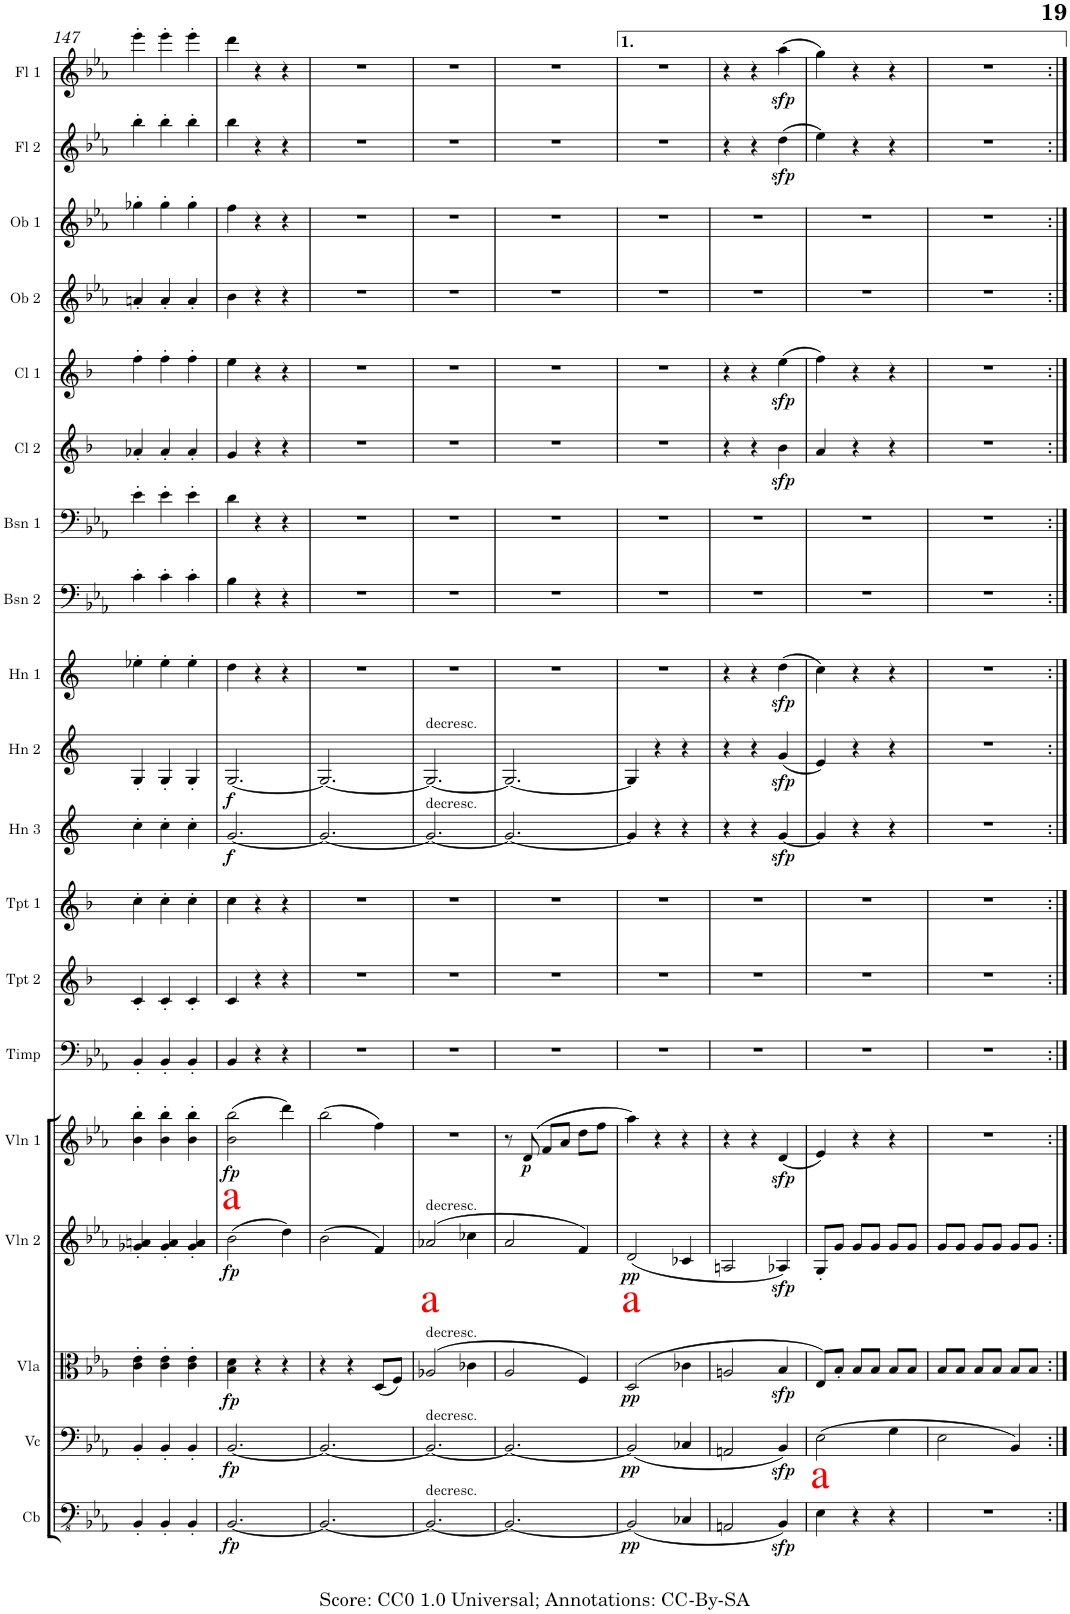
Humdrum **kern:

**kern	**dynam	**kern	**text	**dynam	**kern	**dynam	**kern	**text	**dynam	**kern	**text	**dynam	**kern	**kern	**kern	**kern	**dynam	**kern	**dynam	**kern	**dynam	**kern	**kern	**kern	**dynam	**kern	**dynam	**kern	**kern	**kern	**dynam	**kern	**dynam
*part19	*part19	*part18	*part18	*part18	*part17	*part17	*part16	*part16	*part16	*part15	*part15	*part15	*part14	*part13	*part12	*part11	*part11	*part10	*part10	*part9	*part9	*part8	*part7	*part6	*part6	*part5	*part5	*part4	*part3	*part2	*part2	*part1	*part1
*staff19	*staff19	*staff18	*staff18	*staff18	*staff17	*staff17	*staff16	*staff16	*staff16	*staff15	*staff15	*staff15	*staff14	*staff13	*staff12	*staff11	*staff11	*staff10	*staff10	*staff9	*staff9	*staff8	*staff7	*staff6	*staff6	*staff5	*staff5	*staff4	*staff3	*staff2	*staff2	*staff1	*staff1
*I"Contrabass	*	*I"Violoncello	*	*	*I"Viola	*	*I"Violin 2	*	*	*I"Violin 1	*	*	*I"Timpani	*I"Bb Trumpet 2	*I"Bb Trumpet 1	*I"Eb Horn 3	*	*I"Eb Horn 2	*	*I"Eb Horn 1	*	*I"Bassoon 2	*I"Bassoon 1	*I"Bb Clarinet 2	*	*I"Bb Clarinet 1	*	*I"Oboe 2	*I"Oboe 1	*I"Flute 2	*	*I"Flute 1	*
*I'Cb	*	*I'Vc	*	*	*I'Vla	*	*I'Vln 2	*	*	*I'Vln 1	*	*	*I'Timp	*I'Tpt 2	*I'Tpt 1	*I'Hn 3	*	*I'Hn 2	*	*I'Hn 1	*	*I'Bsn 2	*I'Bsn 1	*I'Cl 2	*	*I'Cl 1	*	*I'Ob 2	*I'Ob 1	*I'Fl 2	*	*I'Fl 1	*
!!LO:PB:g=z
*clefFv4	*	*clefF4	*	*	*clefC3	*	*clefG2	*	*	*clefG2	*	*	*clefF4	*clefG2	*clefG2	*clefG2	*	*clefG2	*	*clefG2	*	*clefF4	*clefF4	*clefG2	*	*clefG2	*	*clefG2	*clefG2	*clefG2	*	*clefG2	*
*	*	*	*	*	*	*	*	*	*	*	*	*	*	*Trd1c2	*Trd1c2	*Trd5c9	*	*Trd5c9	*	*Trd5c9	*	*	*	*Trd1c2	*	*Trd1c2	*	*	*	*	*	*	*
*k[b-e-a-]	*	*k[b-e-a-]	*	*	*k[b-e-a-]	*	*k[b-e-a-]	*	*	*k[b-e-a-]	*	*	*k[b-e-a-]	*k[b-]	*k[b-]	*k[]	*	*k[]	*	*k[]	*	*k[b-e-a-]	*k[b-e-a-]	*k[b-]	*	*k[b-]	*	*k[b-e-a-]	*k[b-e-a-]	*k[b-e-a-]	*	*k[b-e-a-]	*
*M3/4	*	*M3/4	*	*	*M3/4	*	*M3/4	*	*	*M3/4	*	*	*M3/4	*M3/4	*M3/4	*M3/4	*	*M3/4	*	*M3/4	*	*M3/4	*M3/4	*M3/4	*	*M3/4	*	*M3/4	*M3/4	*M3/4	*	*M3/4	*
=147	=147	=147	=147	=147	=147	=147	=147	=147	=147	=147	=147	=147	=147	=147	=147	=147	=147	=147	=147	=147	=147	=147	=147	=147	=147	=147	=147	=147	=147	=147	=147	=147	=147
4BBB-'/	.	4BB-'/	.	.	4c\' 4e-\'	.	4g-X/' 4an/'	.	.	4b-\' 4bb-\'	.	.	4BB-'/	4c'/	4cc'\	4cc'\	.	4G'/	.	4ee-X'\	.	4c'\	4e-'\	4a-X'/	.	4ff'\	.	4an'/	4gg-X'\	4bb-'\	.	4eee-'\	.
4BBB-'/	.	4BB-'/	.	.	4c\' 4e-\'	.	4g-/' 4a/'	.	.	4b-\' 4bb-\'	.	.	4BB-'/	4c'/	4cc'\	4cc'\	.	4G'/	.	4ee-'\	.	4c'\	4e-'\	4a-'/	.	4ff'\	.	4a'/	4gg-'\	4bb-'\	.	4eee-'\	.
4BBB-'/	.	4BB-'/	.	.	4c\' 4e-\'	.	4g-/' 4a/'	.	.	4b-\' 4bb-\'	.	.	4BB-'/	4c'/	4cc'\	4cc'\	.	4G'/	.	4ee-'\	.	4c'\	4e-'\	4a-'/	.	4ff'\	.	4a'/	4gg-'\	4bb-'\	.	4eee-'\	.
=148	=148	=148	=148	=148	=148	=148	=148	=148	=148	=148	=148	=148	=148	=148	=148	=148	=148	=148	=148	=148	=148	=148	=148	=148	=148	=148	=148	=148	=148	=148	=148	=148	=148
!	!LO:DY:b	!	!	!LO:DY:b	!	!LO:DY:b	!	!	!LO:DY:b	!	!LO:LY:b:color=#FF0000	!LO:DY:b	!	!	!	!	!LO:DY:b	!	!LO:DY:b	!	!	!	!	!	!	!	!	!	!	!	!	!	!
[2.BBB-/	fp	[2.BB-/	.	fp	4B-\ 4d\	fp	(2b-\	.	fp	(2b-\ 2bb-\	a	fp	4BB-/	4c/	4cc\	[2.g/	f	[2.G/	f	4dd\	.	4B-\	4d\	4g/	.	4ee\	.	4b-\	4ff\	4bb-\	.	4ddd\	.
.	.	.	.	.	4r	.	.	.	.	.	.	.	4r	4r	4r	.	.	.	.	4r	.	4r	4r	4r	.	4r	.	4r	4r	4r	.	4r	.
.	.	.	.	.	4r	.	4dd\)	.	.	4ddd\)	.	.	4r	4r	4r	.	.	.	.	4r	.	4r	4r	4r	.	4r	.	4r	4r	4r	.	4r	.
=149	=149	=149	=149	=149	=149	=149	=149	=149	=149	=149	=149	=149	=149	=149	=149	=149	=149	=149	=149	=149	=149	=149	=149	=149	=149	=149	=149	=149	=149	=149	=149	=149	=149
2.BBB-/_	.	2.BB-/_	.	.	4r	.	(2b-\	.	.	(2bb-\	.	.	2.r	2.r	2.r	2.g/_	.	2.G/_	.	2.r	.	2.r	2.r	2.r	.	2.r	.	2.r	2.r	2.r	.	2.r	.
.	.	.	.	.	4r	.	.	.	.	.	.	.	.	.	.	.	.	.	.	.	.	.	.	.	.	.	.	.	.	.	.	.	.
.	.	.	.	.	(8D/L	.	4f/)	.	.	4ff\)	.	.	.	.	.	.	.	.	.	.	.	.	.	.	.	.	.	.	.	.	.	.	.
.	.	.	.	.	8F/J)	.	.	.	.	.	.	.	.	.	.	.	.	.	.	.	.	.	.	.	.	.	.	.	.	.	.	.	.
=150	=150	=150	=150	=150	=150	=150	=150	=150	=150	=150	=150	=150	=150	=150	=150	=150	=150	=150	=150	=150	=150	=150	=150	=150	=150	=150	=150	=150	=150	=150	=150	=150	=150
!	!	!	!	!	!	!	!	!	!	!	!	!	!	!	!	!	!	!LO:TX:a:t=decresc.	!	!	!	!	!	!	!	!	!	!	!	!	!	!	!
!	!	!	!	!	!	!	!	!	!	!	!	!	!	!	!	!LO:TX:a:t=decresc.	!	!	!	!	!	!	!	!	!	!	!	!	!	!	!	!	!
!	!	!	!	!	!	!	!LO:TX:a:t=decresc.	!	!	!	!	!	!	!	!	!	!	!	!	!	!	!	!	!	!	!	!	!	!	!	!	!	!
!	!	!	!	!	!LO:TX:a:t=decresc.	!	!	!	!	!	!	!	!	!	!	!	!	!	!	!	!	!	!	!	!	!	!	!	!	!	!	!	!
!	!	!LO:TX:a:t=decresc.	!	!	!	!	!	!	!	!	!	!	!	!	!	!	!	!	!	!	!	!	!	!	!	!	!	!	!	!	!	!	!
!LO:TX:a:t=decresc.	!	!	!	!	!	!	!	!	!	!	!	!	!	!	!	!	!	!	!	!	!	!	!	!	!	!	!	!	!	!	!	!	!
!	!	!	!	!	!	!	!	!LO:LY:b:color=#FF0000	!	!	!	!	!	!	!	!	!	!	!	!	!	!	!	!	!	!	!	!	!	!	!	!	!
2.BBB-/_	.	2.BB-/_	.	.	(2A-X/	.	(2a-X/	a	.	2.r	.	.	2.r	2.r	2.r	2.g/_	.	2.G/_	.	2.r	.	2.r	2.r	2.r	.	2.r	.	2.r	2.r	2.r	.	2.r	.
.	.	.	.	.	4c-X\	.	4cc-X\	.	.	.	.	.	.	.	.	.	.	.	.	.	.	.	.	.	.	.	.	.	.	.	.	.	.
=151	=151	=151	=151	=151	=151	=151	=151	=151	=151	=151	=151	=151	=151	=151	=151	=151	=151	=151	=151	=151	=151	=151	=151	=151	=151	=151	=151	=151	=151	=151	=151	=151	=151
2.BBB-/_	.	2.BB-/_	.	.	2A-/	.	2a-/	.	.	8r	.	.	2.r	2.r	2.r	2.g/_	.	2.G/_	.	2.r	.	2.r	2.r	2.r	.	2.r	.	2.r	2.r	2.r	.	2.r	.
!	!	!	!	!	!	!	!	!	!	!	!	!LO:DY:b	!	!	!	!	!	!	!	!	!	!	!	!	!	!	!	!	!	!	!	!	!
.	.	.	.	.	.	.	.	.	.	(8d/	.	p	.	.	.	.	.	.	.	.	.	.	.	.	.	.	.	.	.	.	.	.	.
.	.	.	.	.	.	.	.	.	.	8f/L	.	.	.	.	.	.	.	.	.	.	.	.	.	.	.	.	.	.	.	.	.	.	.
.	.	.	.	.	.	.	.	.	.	8a-/J	.	.	.	.	.	.	.	.	.	.	.	.	.	.	.	.	.	.	.	.	.	.	.
.	.	.	.	.	4F/)	.	4f/)	.	.	8dd\L	.	.	.	.	.	.	.	.	.	.	.	.	.	.	.	.	.	.	.	.	.	.	.
.	.	.	.	.	.	.	.	.	.	8ff\J	.	.	.	.	.	.	.	.	.	.	.	.	.	.	.	.	.	.	.	.	.	.	.
=152	=152	=152	=152	=152	=152	=152	=152	=152	=152	=152	=152	=152	=152	=152	=152	=152	=152	=152	=152	=152	=152	=152	=152	=152	=152	=152	=152	=152	=152	=152	=152	=152	=152
!	!LO:DY:b	!	!	!LO:DY:b	!	!LO:DY:b	!	!LO:LY:b:color=#FF0000	!LO:DY:b	!	!	!	!	!	!	!	!	!	!	!	!	!	!	!	!	!	!	!	!	!	!	!	!
(2BBB-/]	pp	(2BB-/]	.	pp	(2D/	pp	(2d/	a	pp	4aa-\)	.	.	2.r	2.r	2.r	4g/]	.	4G/]	.	2.r	.	2.r	2.r	2.r	.	2.r	.	2.r	2.r	2.r	.	2.r	.
.	.	.	.	.	.	.	.	.	.	4r	.	.	.	.	.	4r	.	4r	.	.	.	.	.	.	.	.	.	.	.	.	.	.	.
4CC-X/	.	4C-X/	.	.	4c-X\	.	4c-X/	.	.	4r	.	.	.	.	.	4r	.	4r	.	.	.	.	.	.	.	.	.	.	.	.	.	.	.
=153	=153	=153	=153	=153	=153	=153	=153	=153	=153	=153	=153	=153	=153	=153	=153	=153	=153	=153	=153	=153	=153	=153	=153	=153	=153	=153	=153	=153	=153	=153	=153	=153	=153
2AAAn/	.	2AAn/	.	.	2An/	.	2An/	.	.	4r	.	.	2.r	2.r	2.r	4r	.	4r	.	4r	.	2.r	2.r	4r	.	4r	.	2.r	2.r	4r	.	4r	.
.	.	.	.	.	.	.	.	.	.	4r	.	.	.	.	.	4r	.	4r	.	4r	.	.	.	4r	.	4r	.	.	.	4r	.	4r	.
!	!LO:DY:b	!	!	!LO:DY:b	!	!LO:DY:b	!	!	!LO:DY:b	!	!	!LO:DY:b	!	!	!	!	!LO:DY:b	!	!LO:DY:b	!	!LO:DY:b	!	!	!	!LO:DY:b	!	!LO:DY:b	!	!	!	!LO:DY:b	!	!LO:DY:b
4BBB-/)	sfp	4BB-/)	.	sfp	4B-/	sfp	4A-X/)	.	sfp	(4d/	.	sfp	.	.	.	[4g/	sfp	(4g/	sfp	(4dd\	sfp	.	.	4b-\	sfp	(4ee\	sfp	.	.	(4dd\	sfp	(4aa-\	sfp
=154	=154	=154	=154	=154	=154	=154	=154	=154	=154	=154	=154	=154	=154	=154	=154	=154	=154	=154	=154	=154	=154	=154	=154	=154	=154	=154	=154	=154	=154	=154	=154	=154	=154
!	!	!	!LO:LY:b:color=#FF0000	!	!	!	!	!	!	!	!	!	!	!	!	!	!	!	!	!	!	!	!	!	!	!	!	!	!	!	!	!	!
4EE-\	.	(2E-\	a	.	8E-/L)	.	8G'/L	.	.	4e-/)	.	.	2.r	2.r	2.r	4g/]	.	4e/)	.	4cc\)	.	2.r	2.r	4a/	.	4ff\)	.	2.r	2.r	4ee-\)	.	4gg\)	.
.	.	.	.	.	8B-'/J	.	8g/J	.	.	.	.	.	.	.	.	.	.	.	.	.	.	.	.	.	.	.	.	.	.	.	.	.	.
4r	.	.	.	.	8B-/L	.	8g/L	.	.	4r	.	.	.	.	.	4r	.	4r	.	4r	.	.	.	4r	.	4r	.	.	.	4r	.	4r	.
.	.	.	.	.	8B-/J	.	8g/J	.	.	.	.	.	.	.	.	.	.	.	.	.	.	.	.	.	.	.	.	.	.	.	.	.	.
4r	.	4G\	.	.	8B-/L	.	8g/L	.	.	4r	.	.	.	.	.	4r	.	4r	.	4r	.	.	.	4r	.	4r	.	.	.	4r	.	4r	.
.	.	.	.	.	8B-/J	.	8g/J	.	.	.	.	.	.	.	.	.	.	.	.	.	.	.	.	.	.	.	.	.	.	.	.	.	.
=155	=155	=155	=155	=155	=155	=155	=155	=155	=155	=155	=155	=155	=155	=155	=155	=155	=155	=155	=155	=155	=155	=155	=155	=155	=155	=155	=155	=155	=155	=155	=155	=155	=155
2.r	.	2E-\	.	.	8B-/L	.	8g/L	.	.	2.r	.	.	2.r	2.r	2.r	2.r	.	2.r	.	2.r	.	2.r	2.r	2.r	.	2.r	.	2.r	2.r	2.r	.	2.r	.
.	.	.	.	.	8B-/J	.	8g/J	.	.	.	.	.	.	.	.	.	.	.	.	.	.	.	.	.	.	.	.	.	.	.	.	.	.
.	.	.	.	.	8B-/L	.	8g/L	.	.	.	.	.	.	.	.	.	.	.	.	.	.	.	.	.	.	.	.	.	.	.	.	.	.
.	.	.	.	.	8B-/J	.	8g/J	.	.	.	.	.	.	.	.	.	.	.	.	.	.	.	.	.	.	.	.	.	.	.	.	.	.
.	.	4BB-/)	.	.	8B-/L	.	8g/L	.	.	.	.	.	.	.	.	.	.	.	.	.	.	.	.	.	.	.	.	.	.	.	.	.	.
.	.	.	.	.	8B-/J	.	8g/J	.	.	.	.	.	.	.	.	.	.	.	.	.	.	.	.	.	.	.	.	.	.	.	.	.	.
=:|!	=:|!	=:|!	=:|!	=:|!	=:|!	=:|!	=:|!	=:|!	=:|!	=:|!	=:|!	=:|!	=:|!	=:|!	=:|!	=:|!	=:|!	=:|!	=:|!	=:|!	=:|!	=:|!	=:|!	=:|!	=:|!	=:|!	=:|!	=:|!	=:|!	=:|!	=:|!	=:|!	=:|!
*-	*-	*-	*-	*-	*-	*-	*-	*-	*-	*-	*-	*-	*-	*-	*-	*-	*-	*-	*-	*-	*-	*-	*-	*-	*-	*-	*-	*-	*-	*-	*-	*-	*-
